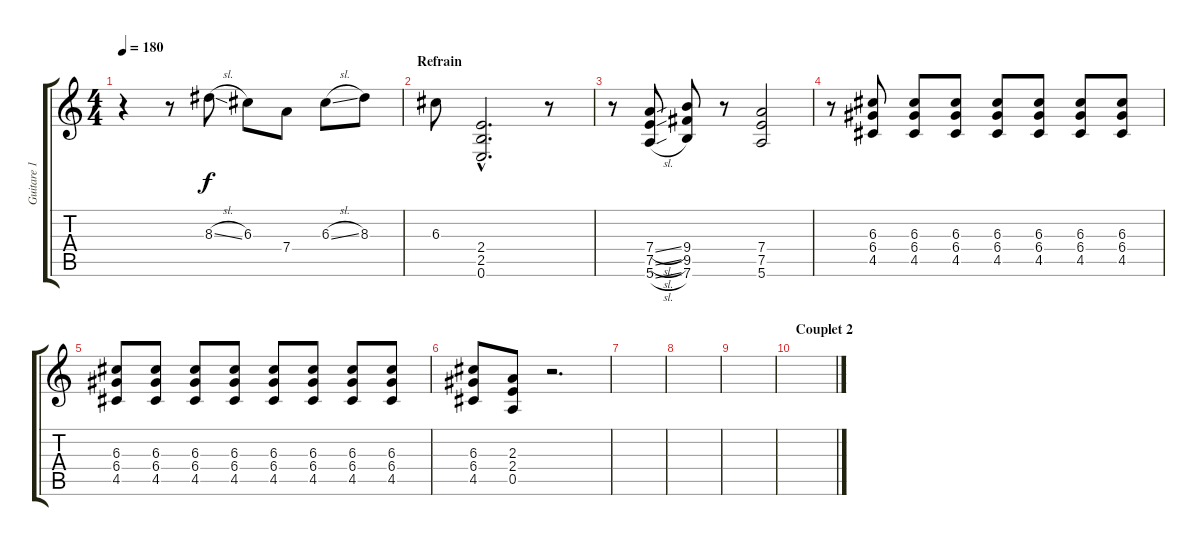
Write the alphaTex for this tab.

\track ("Guitare 1" "Guitare 1") {instrument electricguitarclean}
\staff {score tabs}
\tuning (E4 B3 G3 D3 A2 E2) {hide}
\ts (4 4)
\tempo 180
\clef g2
\ks c
r.4{dy f} r.8 8.3{sl}.8 6.3.8 7.4.8 6.3{sl}.8 8.3.8 |
\section ("" "Refrain")
6.3.8 (2.4{hac} 2.5{hac} 0.6{hac}).2{d} r.8 |
r.8 (7.4{sl} 7.5{sl} 5.6{sl}).8 (9.4 9.5 7.6).8 r.8 (7.4 7.5 5.6).2 |
r.8 (6.3 6.4 4.5).8 (6.3 6.4 4.5).8 (6.3 6.4 4.5).8 (6.3 6.4 4.5).8 (6.3 6.4 4.5).8 (6.3 6.4 4.5).8 (6.3 6.4 4.5).8 |
(6.3 6.4 4.5).8 (6.3 6.4 4.5).8 (6.3 6.4 4.5).8 (6.3 6.4 4.5).8 (6.3 6.4 4.5).8 (6.3 6.4 4.5).8 (6.3 6.4 4.5).8 (6.3 6.4 4.5).8 |
(6.3 6.4 4.5).8 (2.3 2.4 0.5).8 r.2{d} |
|
|
|
\section ("" "Couplet 2")
